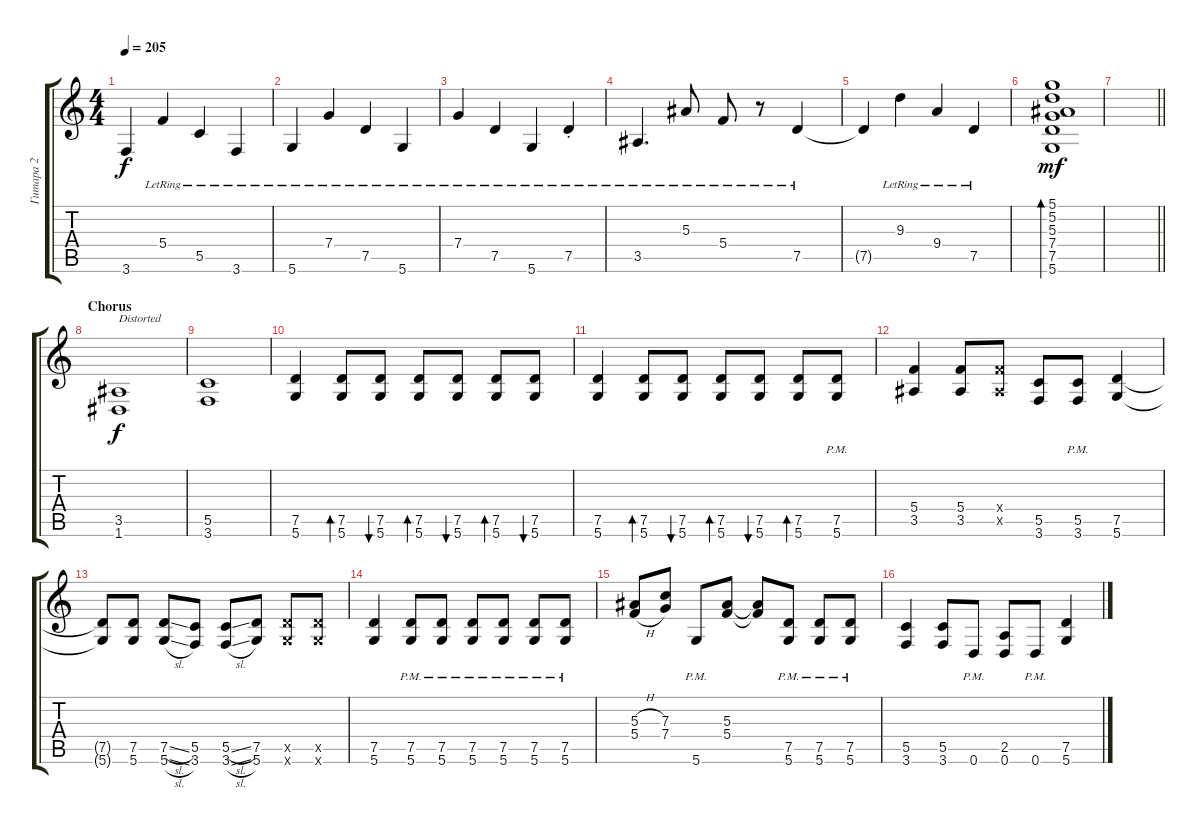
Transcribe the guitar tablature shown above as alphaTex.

\track ("Гитара 2" "Гитара 2") {instrument distortionguitar}
\staff {score tabs}
\tuning (D4 A3 F3 C3 G2 D2) {hide}
\ts (4 4)
\tempo 205
\clef g2
\ks aminor
3.6{t}.4{dy f} 5.4{lr}.4 5.5{lr}.4 3.6{lr}.4 |
5.6{lr}.4 7.4{lr}.4 7.5{lr}.4 5.6{lr}.4 |
7.4{lr}.4 7.5{lr}.4 5.6{lr}.4 7.5{st lr}.4 |
3.5{lr}.4{d} 5.3{lr}.8 5.4{lr}.8 r.8 7.5{lr}.4 |
7.5{t}.4 9.3{lr}.4 9.4{lr}.4 7.5{lr}.4 |
(5.1 5.2 5.3 7.4 7.5 5.6).1{bd 240 dy mf} |
\barLineRight lightlight
|
\section ("" "Chorus")
(3.5 1.6).1{txt "Distorted" dy f volume 8 instrument distortionguitar} |
(5.5 3.6).1 |
(7.5 5.6).4 (7.5 5.6).8{bd 60} (7.5 5.6).8{bu 60} (7.5 5.6).8{bd 60} (7.5 5.6).8{bu 60} (7.5 5.6).8{bd 60} (7.5 5.6).8{bu 60} |
(7.5 5.6).4 (7.5 5.6).8{bd 60} (7.5 5.6).8{bu 60} (7.5 5.6).8{bd 60} (7.5 5.6).8{bu 60} (7.5 5.6).8{bd 60} (7.5{pm} 5.6{pm}).8 |
(5.4 3.5).4 (5.4 3.5).8 (5.4{x} 3.5{x}).8 (5.5 3.6).8 (5.5{pm} 3.6{pm}).8 (7.5 5.6).4 |
(7.5{t} 5.6{t}).8 (7.5 5.6).8 (7.5{sl} 5.6{sl}).8 (5.5 3.6).8 (5.5{sl} 3.6{sl}).8 (7.5 5.6).8 (7.5{x} 5.6{x}).8 (7.5{x} 5.6{x}).8 |
(7.5 5.6).4 (7.5{pm} 5.6{pm}).8 (7.5{pm} 5.6{pm}).8 (7.5{pm} 5.6{pm}).8 (7.5{pm} 5.6{pm}).8 (7.5{pm} 5.6{pm}).8 (7.5{pm} 5.6{pm}).8 |
(5.3{h} 5.4{h}).8 (7.3 7.4).8 5.6{pm}.8 (5.3 5.4).8 (5.3{t} 5.4{t}).8 (7.5{pm} 5.6{pm}).8 (7.5{pm} 5.6{pm}).8 (7.5{pm} 5.6{pm}).8 |
(5.5 3.6).4 (5.5 3.6).8 0.6{pm}.8 (2.5 0.6).8 0.6{pm}.8 (7.5 5.6).4
